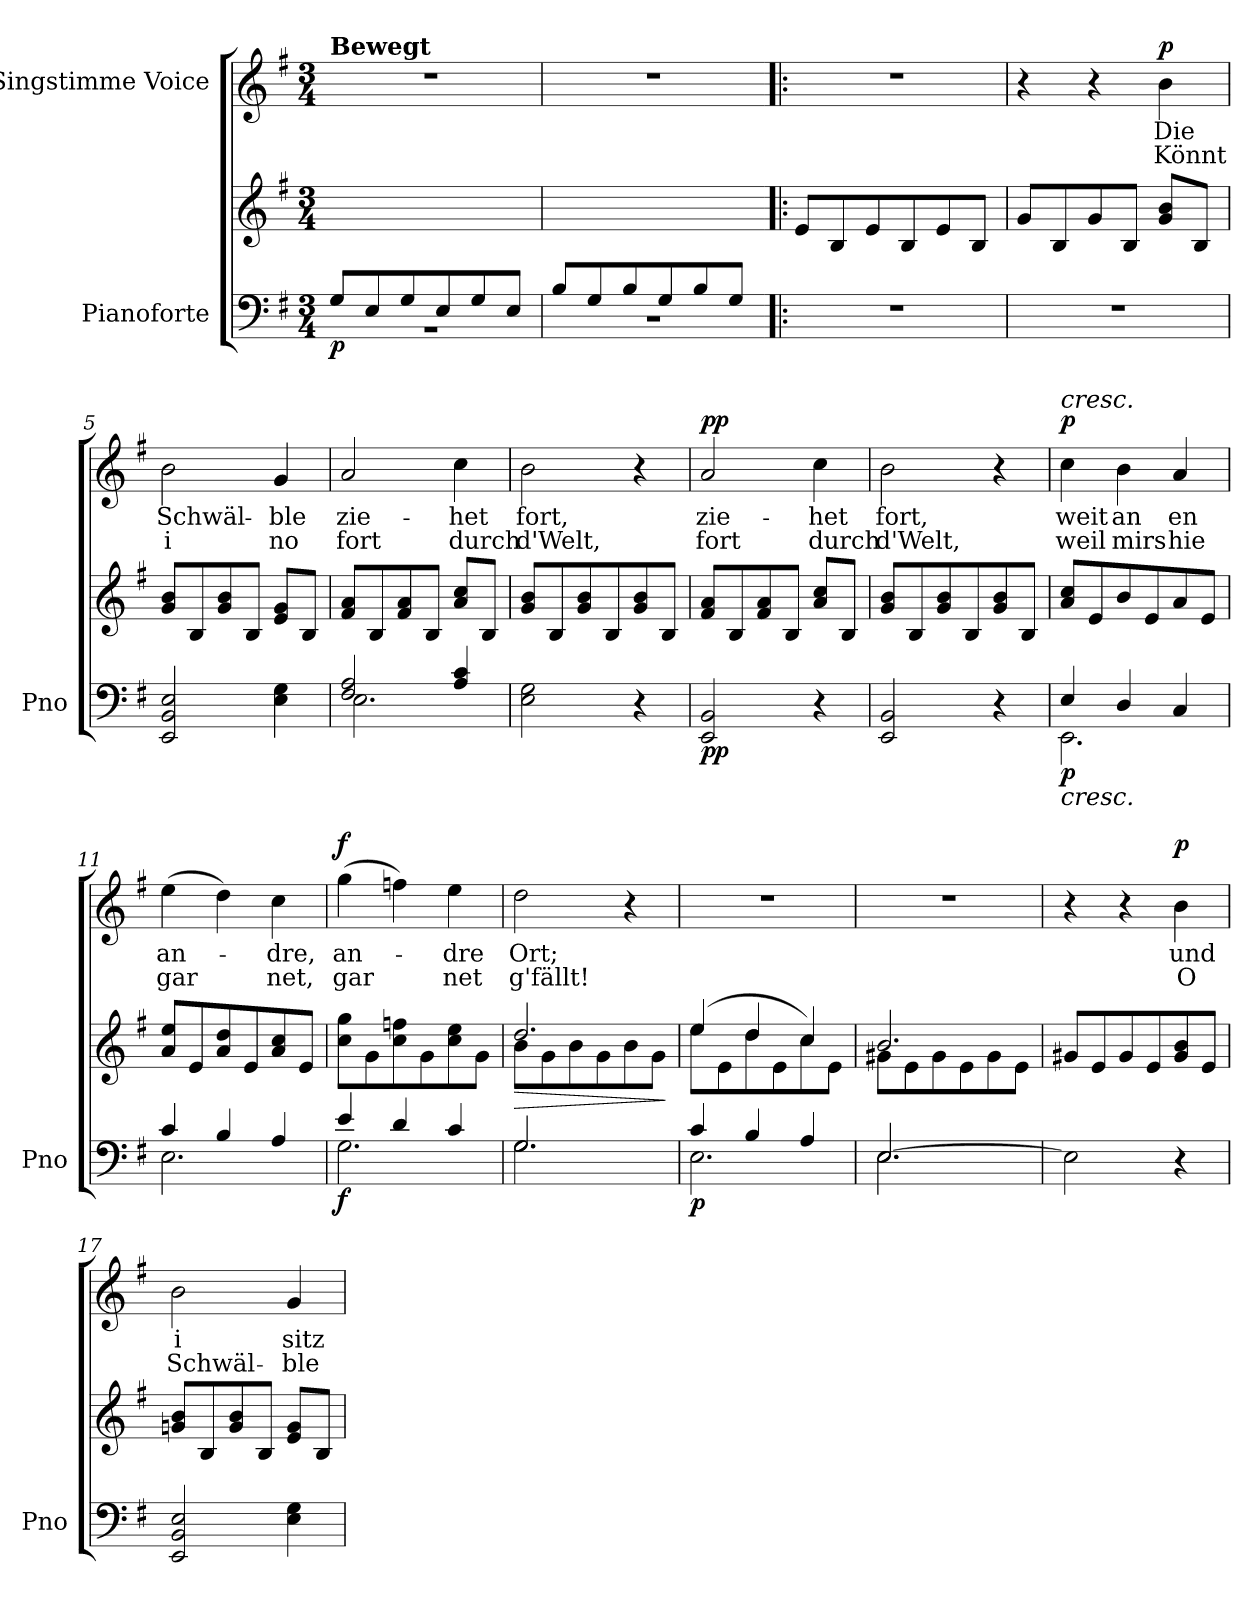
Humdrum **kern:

**kern	**kern	**dynam	**kern	**text	**text	**dynam
*part2	*part2	*part2	*part1	*part1	*part1	*part1
*staff3	*staff2	*staff2/3	*staff1	*staff1	*staff1	*staff1
*I"Pianoforte	*	*	*I"Singstimme Voice	*	*	*
*I'Pno	*	*	*	*	*	*
*clefF4	*clefG2	*	*clefG2	*	*	*
*k[f#]	*k[f#]	*	*k[f#]	*	*	*
*M3/4	*M3/4	*	*M3/4	*	*	*
=1	=1	=1	=1	=1	=1	=1
*^	*	*	*	*	*	*
!	!	!	!	!LO:TX:a:B:t=Bewegt	!	!	!
!	!	!	!LO:DY:b=2	!	!	!	!
8G/L	2.r	2.ryy	p	2.r	.	.	.
8E/	.	.	.	.	.	.	.
8G/	.	.	.	.	.	.	.
8E/	.	.	.	.	.	.	.
8G/	.	.	.	.	.	.	.
8E/J	.	.	.	.	.	.	.
=2	=2	=2	=2	=2	=2	=2	=2
8B/L	2.r	2.ryy	.	2.r	.	.	.
8G/	.	.	.	.	.	.	.
8B/	.	.	.	.	.	.	.
8G/	.	.	.	.	.	.	.
8B/	.	.	.	.	.	.	.
8G/J	.	.	.	.	.	.	.
*v	*v	*	*	*	*	*	*
=3!|:	=3!|:	=3!|:	=3!|:	=3!|:	=3!|:	=3!|:
2.r	8e/L	.	2.r	.	.	.
.	8B/	.	.	.	.	.
.	8e/	.	.	.	.	.
.	8B/	.	.	.	.	.
.	8e/	.	.	.	.	.
.	8B/J	.	.	.	.	.
=4	=4	=4	=4	=4	=4	=4
2.r	8g/L	.	4r	.	.	.
.	8B/	.	.	.	.	.
.	8g/	.	4r	.	.	.
.	8B/J	.	.	.	.	.
!	!	!	!	!	!	!LO:DY:a
.	8g/ 8b/L	.	4b\	Die	Könnt	p
.	8B/J	.	.	.	.	.
=5	=5	=5	=5	=5	=5	=5
2EE/ 2BB/ 2E/	8g/ 8b/L	.	2b\	Schwäl-	i	.
.	8B/	.	.	.	.	.
.	8g/ 8b/	.	.	.	.	.
.	8B/J	.	.	.	.	.
4E\ 4G\	8e/ 8g/L	.	4g/	-ble	no	.
.	8B/J	.	.	.	.	.
=6	=6	=6	=6	=6	=6	=6
*^	*	*	*	*	*	*
2F#/ 2A/	2.E\	8f#/ 8a/L	.	2a/	zie-	fort	.
.	.	8B/	.	.	.	.	.
.	.	8f#/ 8a/	.	.	.	.	.
.	.	8B/J	.	.	.	.	.
4A/ 4c/	.	8a/ 8cc/L	.	4cc\	-het	durch	.
.	.	8B/J	.	.	.	.	.
*v	*v	*	*	*	*	*	*
=7	=7	=7	=7	=7	=7	=7
2E\ 2G\	8g/ 8b/L	.	2b\	fort,	d'Welt,	.
.	8B/	.	.	.	.	.
.	8g/ 8b/	.	.	.	.	.
.	8B/	.	.	.	.	.
4r	8g/ 8b/	.	4r	.	.	.
.	8B/J	.	.	.	.	.
=8	=8	=8	=8	=8	=8	=8
!	!	!LO:DY:b=2	!	!	!	!LO:DY:a
2EE/ 2BB/	8f#/ 8a/L	pp	2a/	zie-	fort	pp
.	8B/	.	.	.	.	.
.	8f#/ 8a/	.	.	.	.	.
.	8B/J	.	.	.	.	.
4r	8a/ 8cc/L	.	4cc\	-het	durch	.
.	8B/J	.	.	.	.	.
=9	=9	=9	=9	=9	=9	=9
2EE/ 2BB/	8g/ 8b/L	.	2b\	fort,	d'Welt,	.
.	8B/	.	.	.	.	.
.	8g/ 8b/	.	.	.	.	.
.	8B/	.	.	.	.	.
4r	8g/ 8b/	.	4r	.	.	.
.	8B/J	.	.	.	.	.
=10	=10	=10	=10	=10	=10	=10
*^	*	*	*	*	*	*
!	!	!	!	!LO:TX:a:i:t=cresc.	!	!	!
!LO:TX:b:i:t=cresc.	!	!	!	!	!	!	!
!	!	!	!LO:DY:b=2	!	!	!	!LO:DY:a
4E/	2.EE\	8a/ 8cc/L	p	4cc\	weit	weil	p
.	.	8e/	.	.	.	.	.
4D/	.	8b/	.	4b\	an	mirs	.
.	.	8e/	.	.	.	.	.
4C/	.	8a/	.	4a/	en	hie	.
.	.	8e/J	.	.	.	.	.
=11	=11	=11	=11	=11	=11	=11	=11
4c/	2.E\	8a/ 8ee/L	.	(4ee\	an-	gar	.
.	.	8e/	.	.	.	.	.
4B/	.	8a/ 8dd/	.	4dd\)	.	.	.
.	.	8e/	.	.	.	.	.
4A/	.	8a/ 8cc/	.	4cc\	-dre,	net,	.
.	.	8e/J	.	.	.	.	.
=12	=12	=12	=12	=12	=12	=12	=12
!	!	!	!LO:DY:b=2	!	!	!	!LO:DY:a
4e/	2.G\	8cc\ 8gg\L	f	(4gg\	an-	gar	f
.	.	8g\	.	.	.	.	.
4d/	.	8cc\ 8ffn\	.	4ffn\)	.	.	.
.	.	8g\	.	.	.	.	.
4c/	.	8cc\ 8ee\	.	4ee\	-dre	net	.
.	.	8g\J	.	.	.	.	.
=13	=13	=13	=13	=13	=13	=13	=13
!	!	!	!LO:HP:b	!	!	!	!
*	*	*^	*	*	*	*	*
2.G/	2.G\	2.dd/	8b\L	>	2dd\	Ort;	g'fällt!	.
.	.	.	8g\	.	.	.	.	.
.	.	.	8b\	.	.	.	.	.
.	.	.	8g\	.	.	.	.	.
.	.	.	8b\	.	4r	.	.	.
.	.	.	8g\J	.	.	.	.	.
*v	*v	*	*	*	*	*	*	*
*	*v	*v	*	*	*	*	*
.	.	]	.	.	.	.
=14	=14	=14	=14	=14	=14	=14
*^	*^	*	*	*	*	*
!	!	!	!	!LO:DY:b=2	!	!	!	!
4c/	2.E\	(4ee/	8ee\L	p	2.r	.	.	.
.	.	.	8e\	.	.	.	.	.
4B/	.	4dd/	8dd\	.	.	.	.	.
.	.	.	8e\	.	.	.	.	.
4A/	.	4cc/)	8cc\	.	.	.	.	.
.	.	.	8e\J	.	.	.	.	.
=15	=15	=15	=15	=15	=15	=15	=15	=15
[2.E/	2.E\	2.b/	8g#X\L	.	2.r	.	.	.
.	.	.	8e\	.	.	.	.	.
.	.	.	8g#\	.	.	.	.	.
.	.	.	8e\	.	.	.	.	.
.	.	.	8g#\	.	.	.	.	.
.	.	.	8e\J	.	.	.	.	.
*v	*v	*	*	*	*	*	*	*
*	*v	*v	*	*	*	*	*
=16	=16	=16	=16	=16	=16	=16
2E\]	8g#X/L	.	4r	.	.	.
.	8e/	.	.	.	.	.
.	8g#/	.	4r	.	.	.
.	8e/	.	.	.	.	.
!	!	!	!	!	!	!LO:DY:a
4r	8g#/ 8b/	.	4b\	und	O	p
.	8e/J	.	.	.	.	.
=17	=17	=17	=17	=17	=17	=17
2EE/ 2BB/ 2E/	8gn/ 8b/L	.	2b\	i	Schwäl-	.
.	8B/	.	.	.	.	.
.	8g/ 8b/	.	.	.	.	.
.	8B/J	.	.	.	.	.
4E\ 4G\	8e/ 8g/L	.	4g/	sitz	-ble	.
.	8B/J	.	.	.	.	.
=	=	=	=	=	=	=
*-	*-	*-	*-	*-	*-	*-
